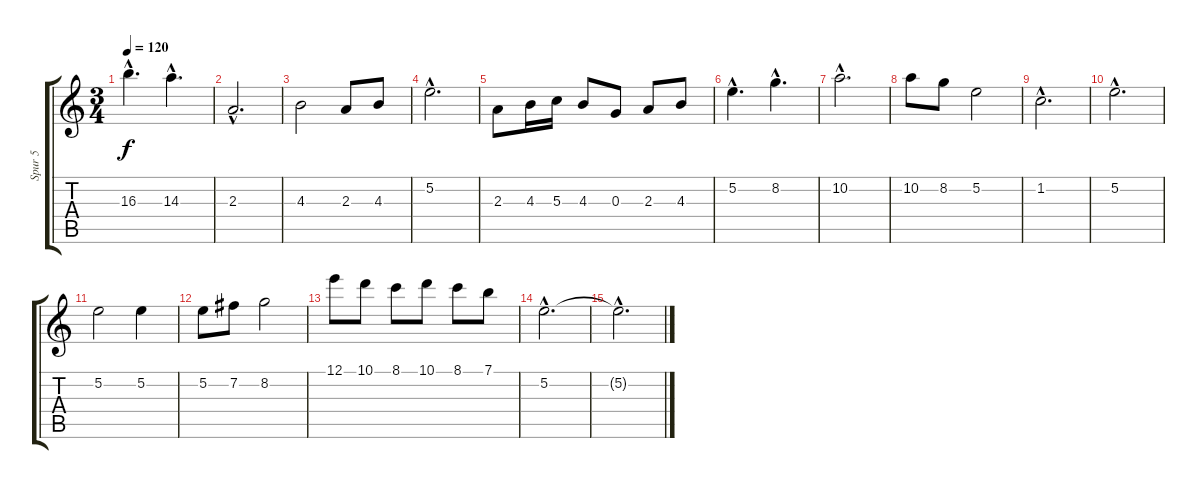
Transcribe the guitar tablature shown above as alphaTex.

\track ("Spur 5" "Spur 5") {instrument distortionguitar}
\staff {score tabs}
\tuning (E4 B3 G3 D3 A2 E2) {hide}
\ts (3 4)
\tempo 120
\clef g2
\ks c
16.3{hac}.4{d dy f} 14.3{hac}.4{d} |
2.3{hac}.2{d} |
4.3.2 2.3.8 4.3.8 |
5.2{hac}.2{d} |
2.3.8 4.3.16 5.3.16 4.3.8 0.3.8 2.3.8 4.3.8 |
5.2{hac}.4{d} 8.2{hac}.4{d} |
10.2{hac}.2{d} |
10.2.8 8.2.8 5.2.2 |
1.2{hac}.2{d} |
5.2{hac}.2{d} |
5.2.2 5.2.4 |
5.2.8 7.2.8 8.2.2 |
12.1.8 10.1.8 8.1.8 10.1.8 8.1.8 7.1.8 |
5.2{hac}.2{d} |
5.2{hac t}.2{d}
